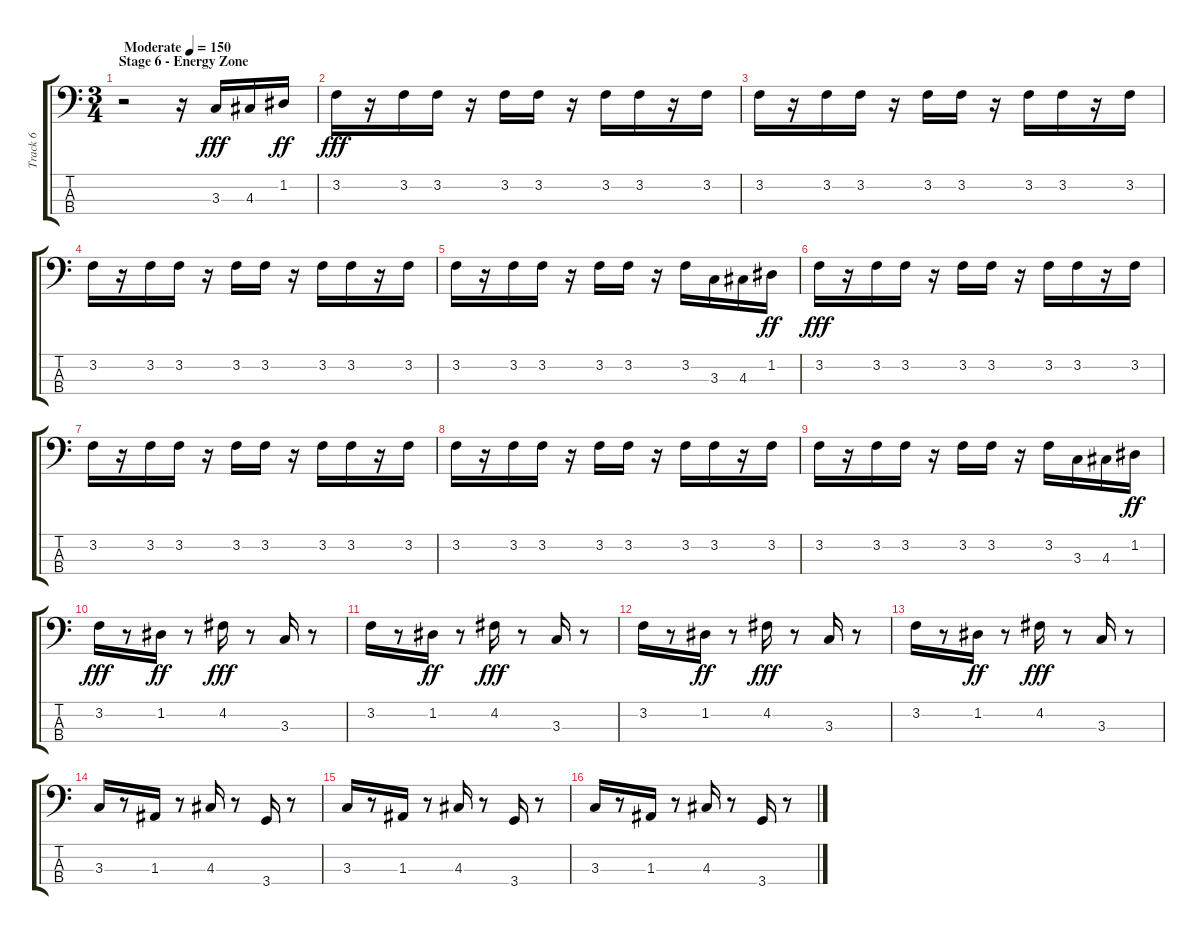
\track ("Track 6" "Track 6") {instrument slapbass2}
\staff {score tabs}
\tuning (G2 D2 A1 E1) {hide}
\ts (3 4)
\section ("" "Stage 6 - Energy Zone")
\tempo (150 "Moderate")
\clef f4
\ks c
r.2{dy fff instrument slapbass2} r.16 3.3.16 4.3.16 1.2.16{dy ff} |
3.2.16{dy fff} r.16 3.2.16 3.2.16 r.16 3.2.16 3.2.16 r.16 3.2.16 3.2.16 r.16 3.2.16 |
3.2.16 r.16 3.2.16 3.2.16 r.16 3.2.16 3.2.16 r.16 3.2.16 3.2.16 r.16 3.2.16 |
3.2.16 r.16 3.2.16 3.2.16 r.16 3.2.16 3.2.16 r.16 3.2.16 3.2.16 r.16 3.2.16 |
3.2.16 r.16 3.2.16 3.2.16 r.16 3.2.16 3.2.16 r.16 3.2.16 3.3.16 4.3.16 1.2.16{dy ff} |
3.2.16{dy fff} r.16 3.2.16 3.2.16 r.16 3.2.16 3.2.16 r.16 3.2.16 3.2.16 r.16 3.2.16 |
3.2.16 r.16 3.2.16 3.2.16 r.16 3.2.16 3.2.16 r.16 3.2.16 3.2.16 r.16 3.2.16 |
3.2.16 r.16 3.2.16 3.2.16 r.16 3.2.16 3.2.16 r.16 3.2.16 3.2.16 r.16 3.2.16 |
3.2.16 r.16 3.2.16 3.2.16 r.16 3.2.16 3.2.16 r.16 3.2.16 3.3.16 4.3.16 1.2.16{dy ff} |
3.2.16{dy fff} r.8 1.2.16{dy ff} r.8 4.2.16{dy fff} r.8 3.3.16 r.8 |
3.2.16 r.8 1.2.16{dy ff} r.8 4.2.16{dy fff} r.8 3.3.16 r.8 |
3.2.16 r.8 1.2.16{dy ff} r.8 4.2.16{dy fff} r.8 3.3.16 r.8 |
3.2.16 r.8 1.2.16{dy ff} r.8 4.2.16{dy fff} r.8 3.3.16 r.8 |
3.3.16 r.8 1.3.16 r.8 4.3.16 r.8 3.4.16 r.8 |
3.3.16 r.8 1.3.16 r.8 4.3.16 r.8 3.4.16 r.8 |
3.3.16 r.8 1.3.16 r.8 4.3.16 r.8 3.4.16 r.8
